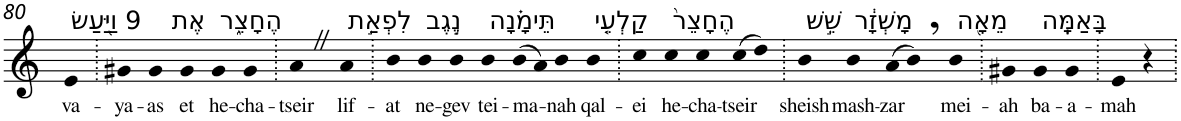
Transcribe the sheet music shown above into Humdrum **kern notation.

**kern	**text
*part1	*part1
*staff1	*staff1
*I"Piano	*
*I'Pno	*
!!LO:PB:g=z
*clefG2	*
*k[]	*
=80	=80
!LO:TX:a:t=9 וַיַּ֖עַשׂ	!
!	!LO:LY:b
4e	va-
=81.	=81.
!	!LO:LY:b
4g#X	-ya-
!	!LO:LY:b
4g#	-as
!LO:TX:a:t=אֶת	!
!	!LO:LY:b
4g#	et
!LO:TX:a:t=הֶחָצֵ֑ר	!
!	!LO:LY:b
4g#	he-
!	!LO:LY:b
4g#	-cha-
=82.	=82.
!	!LO:LY:b
4aZ	-tseir
!LO:TX:a:t=לִפְאַ֣ת	!
!	!LO:LY:b
4a	lif-
=83.	=83.
!	!LO:LY:b
4b	-at
!LO:TX:a:t=נֶ֣גֶב	!
!	!LO:LY:b
4b	ne-
!	!LO:LY:b
4b	-gev
!LO:TX:a:t=תֵּימָ֗נָה	!
!	!LO:LY:b
4b	tei-
!	!LO:LY:b
(8b	-ma-
8a)	.
!	!LO:LY:b
4b	-nah
!LO:TX:a:t=קַלְעֵ֤י	!
!	!LO:LY:b
4b	qal-
=84.	=84.
!	!LO:LY:b
4cc	-ei
!LO:TX:a:t=הֶחָצֵר֙	!
!	!LO:LY:b
4cc	he-
!	!LO:LY:b
4cc	-cha-
!	!LO:LY:b
(8cc	-tseir
8dd)	.
=85.	=85.
!LO:TX:a:t=שֵׁ֣שׁ	!
!	!LO:LY:b
4b	sheish
!LO:TX:a:t=מָשְׁזָ֔ר	!
!	!LO:LY:b
4b	mash-
!	!LO:LY:b
(8a	-zar
8b,)	.
!LO:TX:a:t=מֵאָ֖ה	!
!	!LO:LY:b
4b	mei-
=86.	=86.
!	!LO:LY:b
4g#X	-ah
!LO:TX:a:t=בָּאַמָּֽה	!
!	!LO:LY:b
4g#	ba-
!	!LO:LY:b
4g#	-a-
=87.	=87.
!	!LO:LY:b
4e	-mah
4r	.
=.	=.
*-	*-
